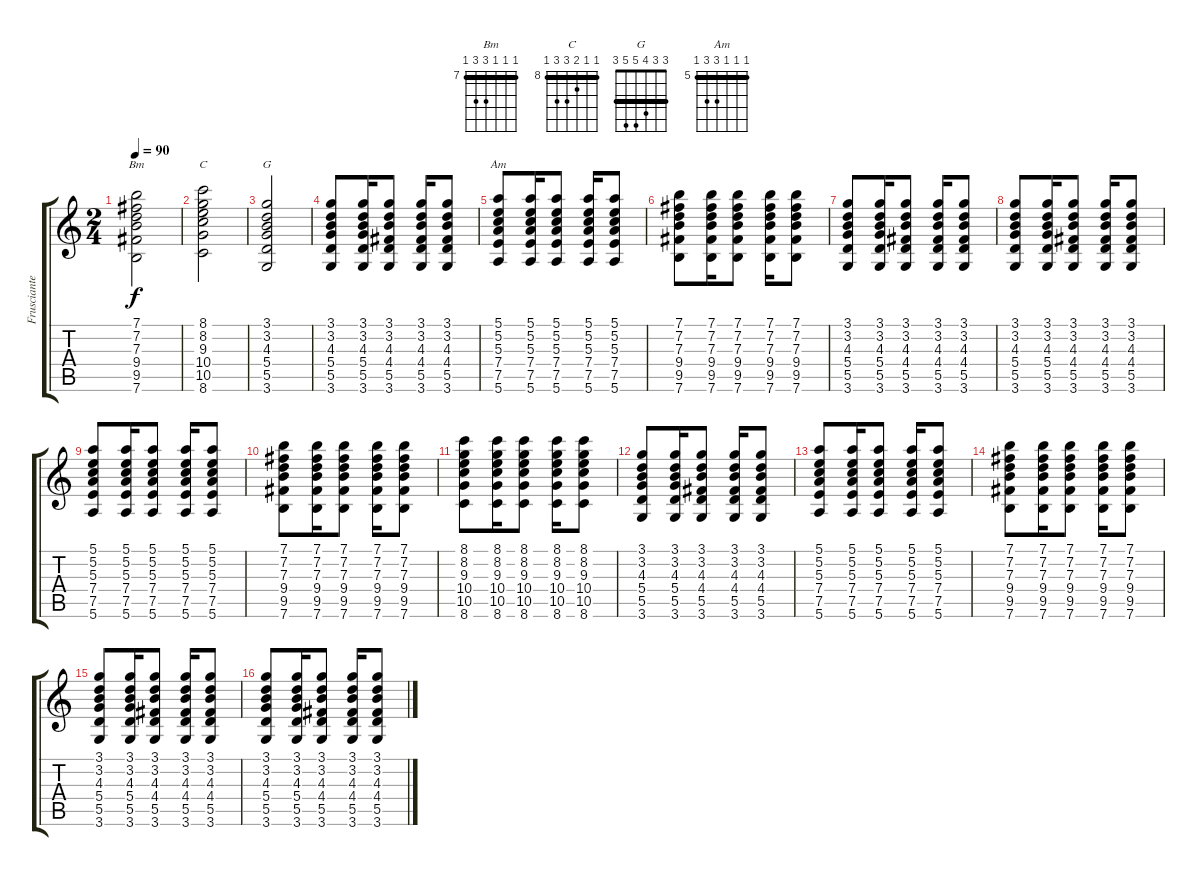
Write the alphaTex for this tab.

\track ("Frusciante " "Frusciante") {instrument electricguitarclean}
\staff {score tabs}
\tuning (E4 B3 G3 D3 A2 E2) {hide}
\chord ("Bm" 7 7 7 9 9 7) {firstfret 7 barre 7}
\chord ("C" 8 8 9 10 10 8) {firstfret 8 barre 8}
\chord ("G" 3 3 4 5 5 3) {barre 3}
\chord ("Am" 5 5 5 7 7 5) {firstfret 5 barre 5}
\ts (2 4)
\tempo 90
\clef g2
\ks c
(7.1 7.2 7.3 9.4 9.5 7.6).2{ch "Bm" dy f} |
(8.1 8.2 9.3 10.4 10.5 8.6).2{ch "C"} |
(3.1 3.2 4.3 5.4 5.5 3.6).2{ch "G"} |
(3.1 3.2 4.3 5.4 5.5 3.6).8 (3.1 3.2 4.3 5.4 5.5 3.6).16 (3.1 3.2 4.3 4.4 5.5 3.6).8 (3.1 3.2 4.3 4.4 5.5 3.6).16 (3.1 3.2 4.3 4.4 5.5 3.6).8 |
(5.1 5.2 5.3 7.4 7.5 5.6).8{ch "Am"} (5.1 5.2 5.3 7.4 7.5 5.6).16 (5.1 5.2 5.3 7.4 7.5 5.6).8 (5.1 5.2 5.3 7.4 7.5 5.6).16 (5.1 5.2 5.3 7.4 7.5 5.6).8 |
(7.1 7.2 7.3 9.4 9.5 7.6).8 (7.1 7.2 7.3 9.4 9.5 7.6).16 (7.1 7.2 7.3 9.4 9.5 7.6).8 (7.1 7.2 7.3 9.4 9.5 7.6).16 (7.1 7.2 7.3 9.4 9.5 7.6).8 |
(3.1 3.2 4.3 5.4 5.5 3.6).8 (3.1 3.2 4.3 5.4 5.5 3.6).16 (3.1 3.2 4.3 4.4 5.5 3.6).8 (3.1 3.2 4.3 4.4 5.5 3.6).16 (3.1 3.2 4.3 4.4 5.5 3.6).8 |
(3.1 3.2 4.3 5.4 5.5 3.6).8 (3.1 3.2 4.3 5.4 5.5 3.6).16 (3.1 3.2 4.3 4.4 5.5 3.6).8 (3.1 3.2 4.3 4.4 5.5 3.6).16 (3.1 3.2 4.3 4.4 5.5 3.6).8 |
(5.1 5.2 5.3 7.4 7.5 5.6).8 (5.1 5.2 5.3 7.4 7.5 5.6).16 (5.1 5.2 5.3 7.4 7.5 5.6).8 (5.1 5.2 5.3 7.4 7.5 5.6).16 (5.1 5.2 5.3 7.4 7.5 5.6).8 |
(7.1 7.2 7.3 9.4 9.5 7.6).8 (7.1 7.2 7.3 9.4 9.5 7.6).16 (7.1 7.2 7.3 9.4 9.5 7.6).8 (7.1 7.2 7.3 9.4 9.5 7.6).16 (7.1 7.2 7.3 9.4 9.5 7.6).8 |
(8.1 8.2 9.3 10.4 10.5 8.6).8 (8.1 8.2 9.3 10.4 10.5 8.6).16 (8.1 8.2 9.3 10.4 10.5 8.6).8 (8.1 8.2 9.3 10.4 10.5 8.6).16 (8.1 8.2 9.3 10.4 10.5 8.6).8 |
(3.1 3.2 4.3 5.4 5.5 3.6).8 (3.1 3.2 4.3 5.4 5.5 3.6).16 (3.1 3.2 4.3 4.4 5.5 3.6).8 (3.1 3.2 4.3 4.4 5.5 3.6).16 (3.1 3.2 4.3 4.4 5.5 3.6).8 |
(5.1 5.2 5.3 7.4 7.5 5.6).8 (5.1 5.2 5.3 7.4 7.5 5.6).16 (5.1 5.2 5.3 7.4 7.5 5.6).8 (5.1 5.2 5.3 7.4 7.5 5.6).16 (5.1 5.2 5.3 7.4 7.5 5.6).8 |
(7.1 7.2 7.3 9.4 9.5 7.6).8 (7.1 7.2 7.3 9.4 9.5 7.6).16 (7.1 7.2 7.3 9.4 9.5 7.6).8 (7.1 7.2 7.3 9.4 9.5 7.6).16 (7.1 7.2 7.3 9.4 9.5 7.6).8 |
(3.1 3.2 4.3 5.4 5.5 3.6).8 (3.1 3.2 4.3 5.4 5.5 3.6).16 (3.1 3.2 4.3 4.4 5.5 3.6).8 (3.1 3.2 4.3 4.4 5.5 3.6).16 (3.1 3.2 4.3 4.4 5.5 3.6).8 |
(3.1 3.2 4.3 5.4 5.5 3.6).8 (3.1 3.2 4.3 5.4 5.5 3.6).16 (3.1 3.2 4.3 4.4 5.5 3.6).8 (3.1 3.2 4.3 4.4 5.5 3.6).16 (3.1 3.2 4.3 4.4 5.5 3.6).8
